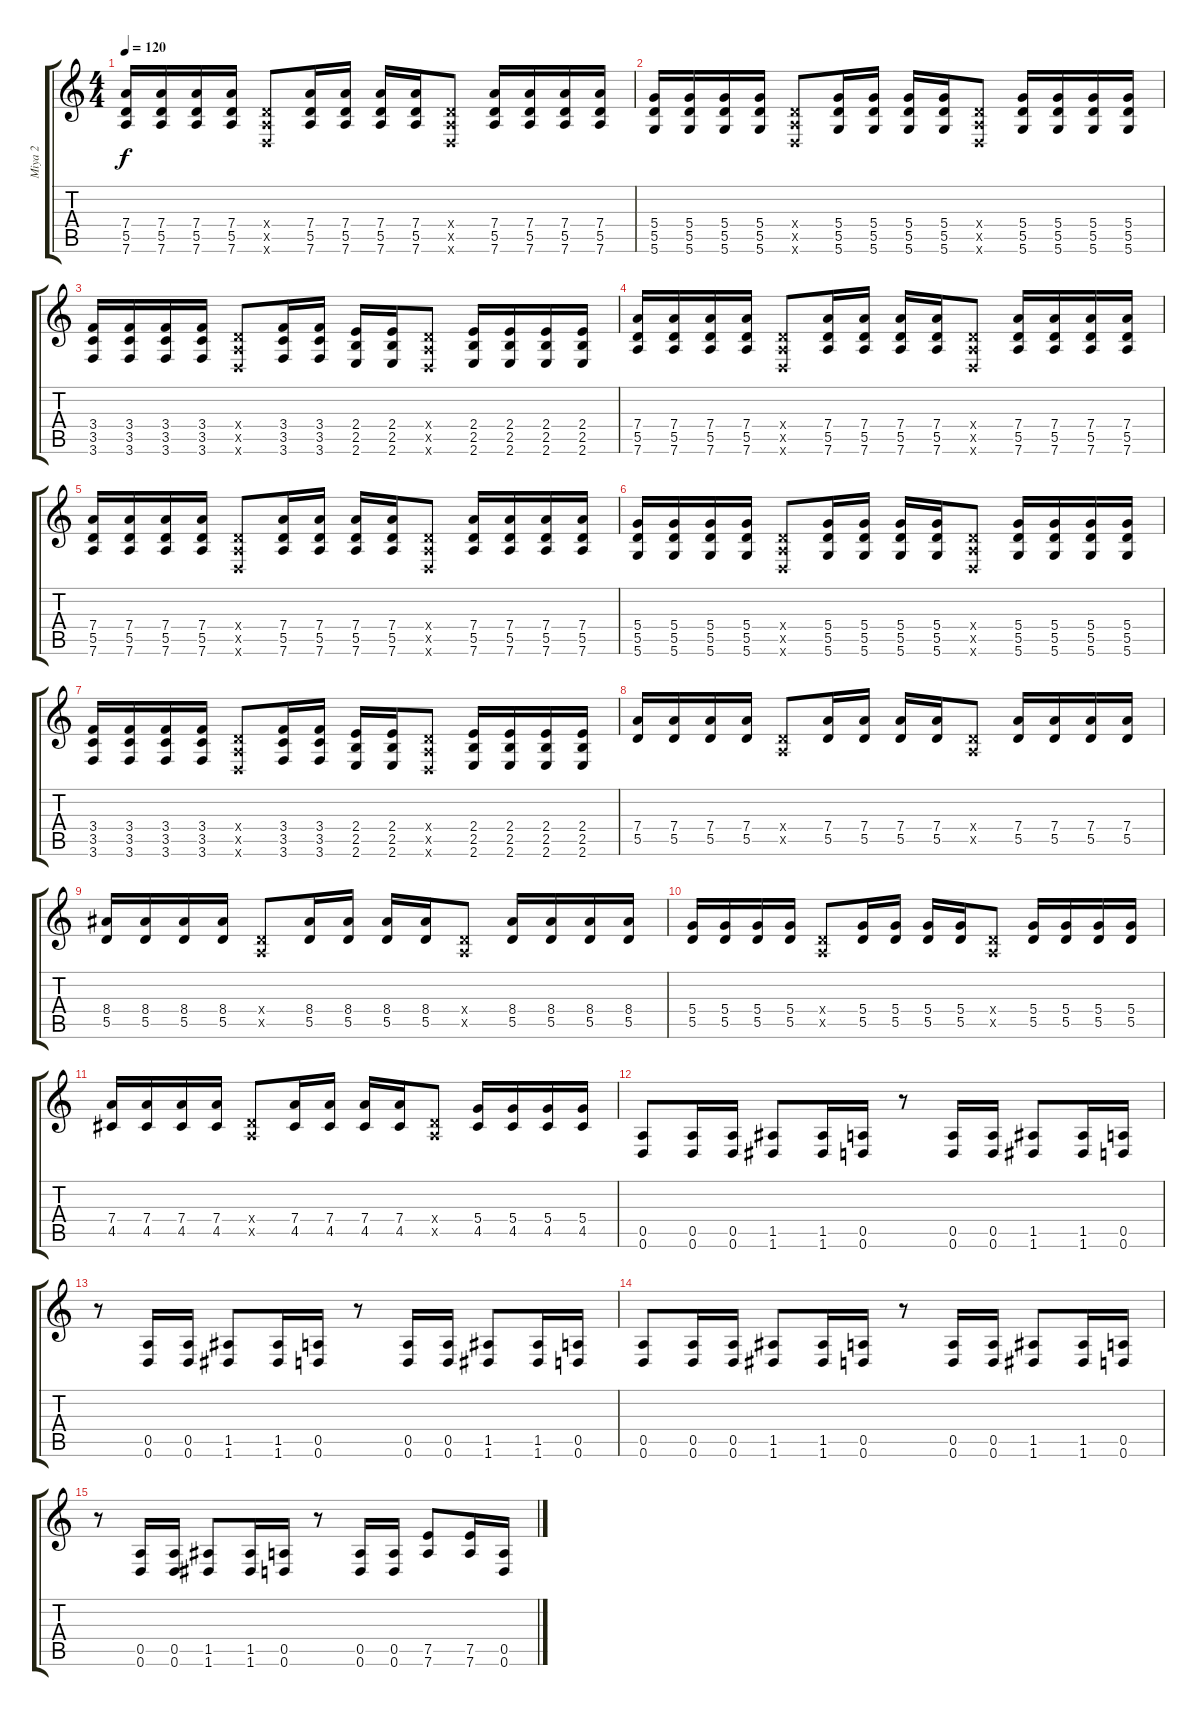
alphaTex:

\track ("Miya 2" "Miya 2") {instrument electricguitarjazz}
\staff {score tabs}
\tuning (E4 B3 G3 D3 A2 D2) {hide}
\ts (4 4)
\tempo 120
\clef g2
\ks c
(7.4 5.5 7.6).16{dy f} (7.4 5.5 7.6).16 (7.4 5.5 7.6).16 (7.4 5.5 7.6).16 (0.4{x} 0.5{x} 0.6{x}).8 (7.4 5.5 7.6).16 (7.4 5.5 7.6).16 (7.4 5.5 7.6).16 (7.4 5.5 7.6).16 (0.4{x} 0.5{x} 0.6{x}).8 (7.4 5.5 7.6).16 (7.4 5.5 7.6).16 (7.4 5.5 7.6).16 (7.4 5.5 7.6).16 |
(5.4 5.5 5.6).16 (5.4 5.5 5.6).16 (5.4 5.5 5.6).16 (5.4 5.5 5.6).16 (0.4{x} 0.5{x} 0.6{x}).8 (5.4 5.5 5.6).16 (5.4 5.5 5.6).16 (5.4 5.5 5.6).16 (5.4 5.5 5.6).16 (0.4{x} 0.5{x} 0.6{x}).8 (5.4 5.5 5.6).16 (5.4 5.5 5.6).16 (5.4 5.5 5.6).16 (5.4 5.5 5.6).16 |
(3.4 3.5 3.6).16 (3.4 3.5 3.6).16 (3.4 3.5 3.6).16 (3.4 3.5 3.6).16 (0.4{x} 0.5{x} 0.6{x}).8 (3.4 3.5 3.6).16 (3.4 3.5 3.6).16 (2.4 2.5 2.6).16 (2.4 2.5 2.6).16 (0.4{x} 0.5{x} 0.6{x}).8 (2.4 2.5 2.6).16 (2.4 2.5 2.6).16 (2.4 2.5 2.6).16 (2.4 2.5 2.6).16 |
(7.4 5.5 7.6).16 (7.4 5.5 7.6).16 (7.4 5.5 7.6).16 (7.4 5.5 7.6).16 (0.4{x} 0.5{x} 0.6{x}).8 (7.4 5.5 7.6).16 (7.4 5.5 7.6).16 (7.4 5.5 7.6).16 (7.4 5.5 7.6).16 (0.4{x} 0.5{x} 0.6{x}).8 (7.4 5.5 7.6).16 (7.4 5.5 7.6).16 (7.4 5.5 7.6).16 (7.4 5.5 7.6).16 |
(7.4 5.5 7.6).16 (7.4 5.5 7.6).16 (7.4 5.5 7.6).16 (7.4 5.5 7.6).16 (0.4{x} 0.5{x} 0.6{x}).8 (7.4 5.5 7.6).16 (7.4 5.5 7.6).16 (7.4 5.5 7.6).16 (7.4 5.5 7.6).16 (0.4{x} 0.5{x} 0.6{x}).8 (7.4 5.5 7.6).16 (7.4 5.5 7.6).16 (7.4 5.5 7.6).16 (7.4 5.5 7.6).16 |
(5.4 5.5 5.6).16 (5.4 5.5 5.6).16 (5.4 5.5 5.6).16 (5.4 5.5 5.6).16 (0.4{x} 0.5{x} 0.6{x}).8 (5.4 5.5 5.6).16 (5.4 5.5 5.6).16 (5.4 5.5 5.6).16 (5.4 5.5 5.6).16 (0.4{x} 0.5{x} 0.6{x}).8 (5.4 5.5 5.6).16 (5.4 5.5 5.6).16 (5.4 5.5 5.6).16 (5.4 5.5 5.6).16 |
(3.4 3.5 3.6).16 (3.4 3.5 3.6).16 (3.4 3.5 3.6).16 (3.4 3.5 3.6).16 (0.4{x} 0.5{x} 0.6{x}).8 (3.4 3.5 3.6).16 (3.4 3.5 3.6).16 (2.4 2.5 2.6).16 (2.4 2.5 2.6).16 (0.4{x} 0.5{x} 0.6{x}).8 (2.4 2.5 2.6).16 (2.4 2.5 2.6).16 (2.4 2.5 2.6).16 (2.4 2.5 2.6).16 |
(7.4 5.5).16{volume 8 balance 8 instrument overdrivenguitar} (7.4 5.5).16 (7.4 5.5).16 (7.4 5.5).16 (0.4{x} 0.5{x}).8 (7.4 5.5).16 (7.4 5.5).16 (7.4 5.5).16 (7.4 5.5).16 (0.4{x} 0.5{x}).8 (7.4 5.5).16 (7.4 5.5).16 (7.4 5.5).16 (7.4 5.5).16 |
(8.4 5.5).16 (8.4 5.5).16 (8.4 5.5).16 (8.4 5.5).16 (0.4{x} 0.5{x}).8 (8.4 5.5).16 (8.4 5.5).16 (8.4 5.5).16 (8.4 5.5).16 (0.4{x} 0.5{x}).8 (8.4 5.5).16 (8.4 5.5).16 (8.4 5.5).16 (8.4 5.5).16 |
(5.4 5.5).16 (5.4 5.5).16 (5.4 5.5).16 (5.4 5.5).16 (0.4{x} 0.5{x}).8 (5.4 5.5).16 (5.4 5.5).16 (5.4 5.5).16 (5.4 5.5).16 (0.4{x} 0.5{x}).8 (5.4 5.5).16 (5.4 5.5).16 (5.4 5.5).16 (5.4 5.5).16 |
(7.4 4.5).16 (7.4 4.5).16 (7.4 4.5).16 (7.4 4.5).16 (0.4{x} 0.5{x}).8 (7.4 4.5).16 (7.4 4.5).16 (7.4 4.5).16 (7.4 4.5).16 (0.4{x} 0.5{x}).8 (5.4 4.5).16 (5.4 4.5).16 (5.4 4.5).16 (5.4 4.5).16 |
(0.5 0.6).8{volume 12 balance 8 instrument overdrivenguitar} (0.5 0.6).16 (0.5 0.6).16 (1.5 1.6).8 (1.5 1.6).16 (0.5 0.6).16 r.8 (0.5 0.6).16 (0.5 0.6).16 (1.5 1.6).8 (1.5 1.6).16 (0.5 0.6).16 |
r.8 (0.5 0.6).16 (0.5 0.6).16 (1.5 1.6).8 (1.5 1.6).16 (0.5 0.6).16 r.8 (0.5 0.6).16 (0.5 0.6).16 (1.5 1.6).8 (1.5 1.6).16 (0.5 0.6).16 |
(0.5 0.6).8 (0.5 0.6).16 (0.5 0.6).16 (1.5 1.6).8 (1.5 1.6).16 (0.5 0.6).16 r.8 (0.5 0.6).16 (0.5 0.6).16 (1.5 1.6).8 (1.5 1.6).16 (0.5 0.6).16 |
r.8 (0.5 0.6).16 (0.5 0.6).16 (1.5 1.6).8 (1.5 1.6).16 (0.5 0.6).16 r.8 (0.5 0.6).16 (0.5 0.6).16 (7.5 7.6).8 (7.5 7.6).16 (0.5 0.6).16
